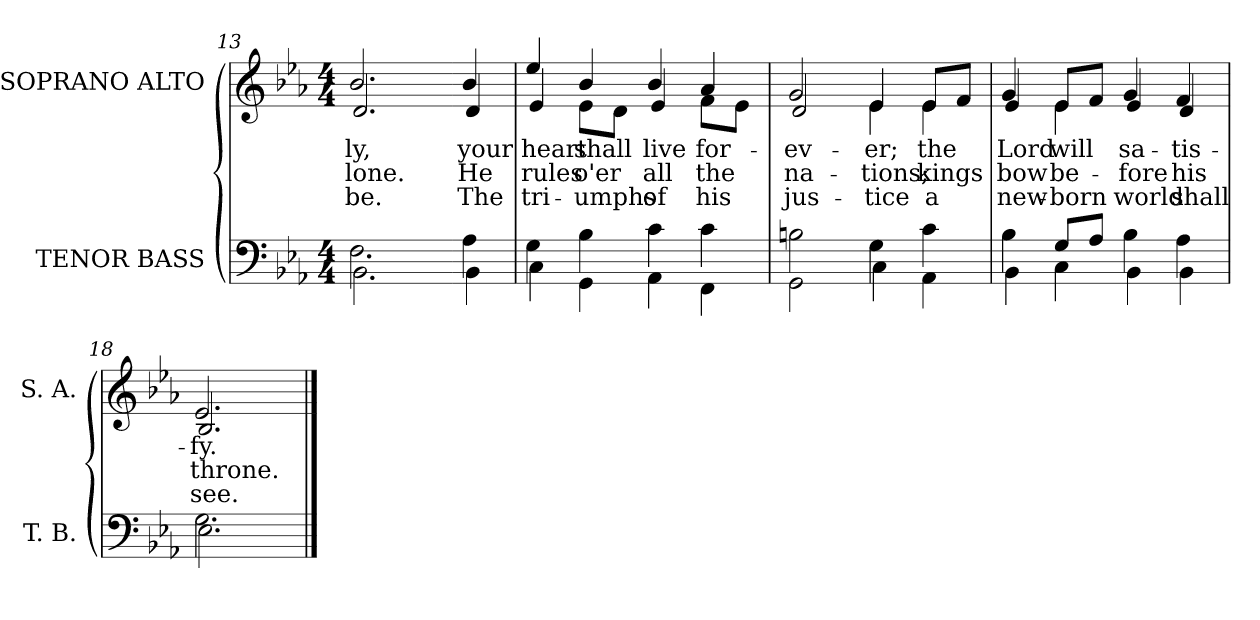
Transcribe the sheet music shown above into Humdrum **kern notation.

**kern	**kern	**text	**text	**text
*part2	*part1	*part1	*part1	*part1
*staff2	*staff1	*staff1	*staff1	*staff1
*I"TENOR BASS	*I"SOPRANO ALTO	*	*	*
*I'T. B.	*I'S. A.	*	*	*
*clefF4	*clefG2	*	*	*
*k[b-e-a-]	*k[b-e-a-]	*	*	*
*E-:	*E-:	*	*	*
*M4/4	*M4/4	*	*	*
=13	=13	=13	=13	=13
*^	*	*	*	*
!	!	!	!LO:LY:b:color=#000000	!LO:LY:b:color=#000000	!LO:LY:b:color=#000000
*	*	*^	*	*	*
2.Fi\	2.BB-i\	2.b-i/	2.di/	-ly,	-lone.	be.
!!LO:LB:g=z	!!
=14-	=14-	=14-	=14-	=14-	=14-	=14-
!	!	!	!	!LO:LY:b:color=#000000	!LO:LY:b:color=#000000	!LO:LY:b:color=#000000
4A-i\	4BB-i\	4b-i/	4di/	your	He	The
=15	=15	=15	=15	=15	=15	=15
!	!	!	!	!LO:LY:b:color=#000000	!LO:LY:b:color=#000000	!LO:LY:b:color=#000000
4Gi\	4Ci\	4ee-i/	4e-i/	heart	rules	tri-
!	!	!	!	!LO:LY:b:color=#000000	!LO:LY:b:color=#000000	!LO:LY:b:color=#000000
4B-i\	4GGi\	4b-i/	8e-i\L	shall	o'er	-umphs
.	.	.	8di\J	.	.	.
!	!	!	!	!LO:LY:b:color=#000000	!LO:LY:b:color=#000000	!LO:LY:b:color=#000000
4ci\	4AA-i\	4b-i/	4e-i/	live	all	of
!	!	!	!	!LO:LY:b:color=#000000	!LO:LY:b:color=#000000	!LO:LY:b:color=#000000
4ci\	4FFi\	4a-i/	8fi\L	for-	the	his
.	.	.	8e-i\J	.	.	.
=16	=16	=16	=16	=16	=16	=16
!	!	!	!	!LO:LY:b:color=#000000	!LO:LY:b:color=#000000	!LO:LY:b:color=#000000
2Bni\	2GGi\	2gi/	2di/	-ev-	na-	jus-
!	!	!	!	!LO:LY:b:color=#000000	!LO:LY:b:color=#000000	!LO:LY:b:color=#000000
4Gi\	4Ci\	4e-i/	4e-i\	-er;	-tions;	-tice
!	!	!	!	!LO:LY:b:color=#000000	!LO:LY:b:color=#000000	!LO:LY:b:color=#000000
4ci\	4AA-i\	8e-i/L	4e-i\	the	kings	a
.	.	8fi/J	.	.	.	.
=17	=17	=17	=17	=17	=17	=17
!	!	!	!	!LO:LY:b:color=#000000	!LO:LY:b:color=#000000	!LO:LY:b:color=#000000
4B-i\	4BB-i\	4gi/	4e-i/	Lord	bow	new-
!	!	!	!	!LO:LY:b:color=#000000	!LO:LY:b:color=#000000	!LO:LY:b:color=#000000
8Gi/L	4Ci\	8e-i/L	4e-i\	will	be-	-born
8A-i/J	.	8fi/J	.	.	.	.
!	!	!	!	!LO:LY:b:color=#000000	!LO:LY:b:color=#000000	!LO:LY:b:color=#000000
4B-i\	4BB-i\	4gi/	4e-i/	sa-	-fore	world
!	!	!	!	!LO:LY:b:color=#000000	!LO:LY:b:color=#000000	!LO:LY:b:color=#000000
4A-i\	4BB-i\	4fi/	4di/	-tis-	his	shall
=18	=18	=18	=18	=18	=18	=18
!	!	!	!	!LO:LY:b:color=#000000	!LO:LY:b:color=#000000	!LO:LY:b:color=#000000
2.Gi\	2.E-i\	2.e-i/	2.B-i/	-fy.	throne.	see.
*v	*v	*	*	*	*	*
*	*v	*v	*	*	*
==	==	==	==	==
*-	*-	*-	*-	*-
